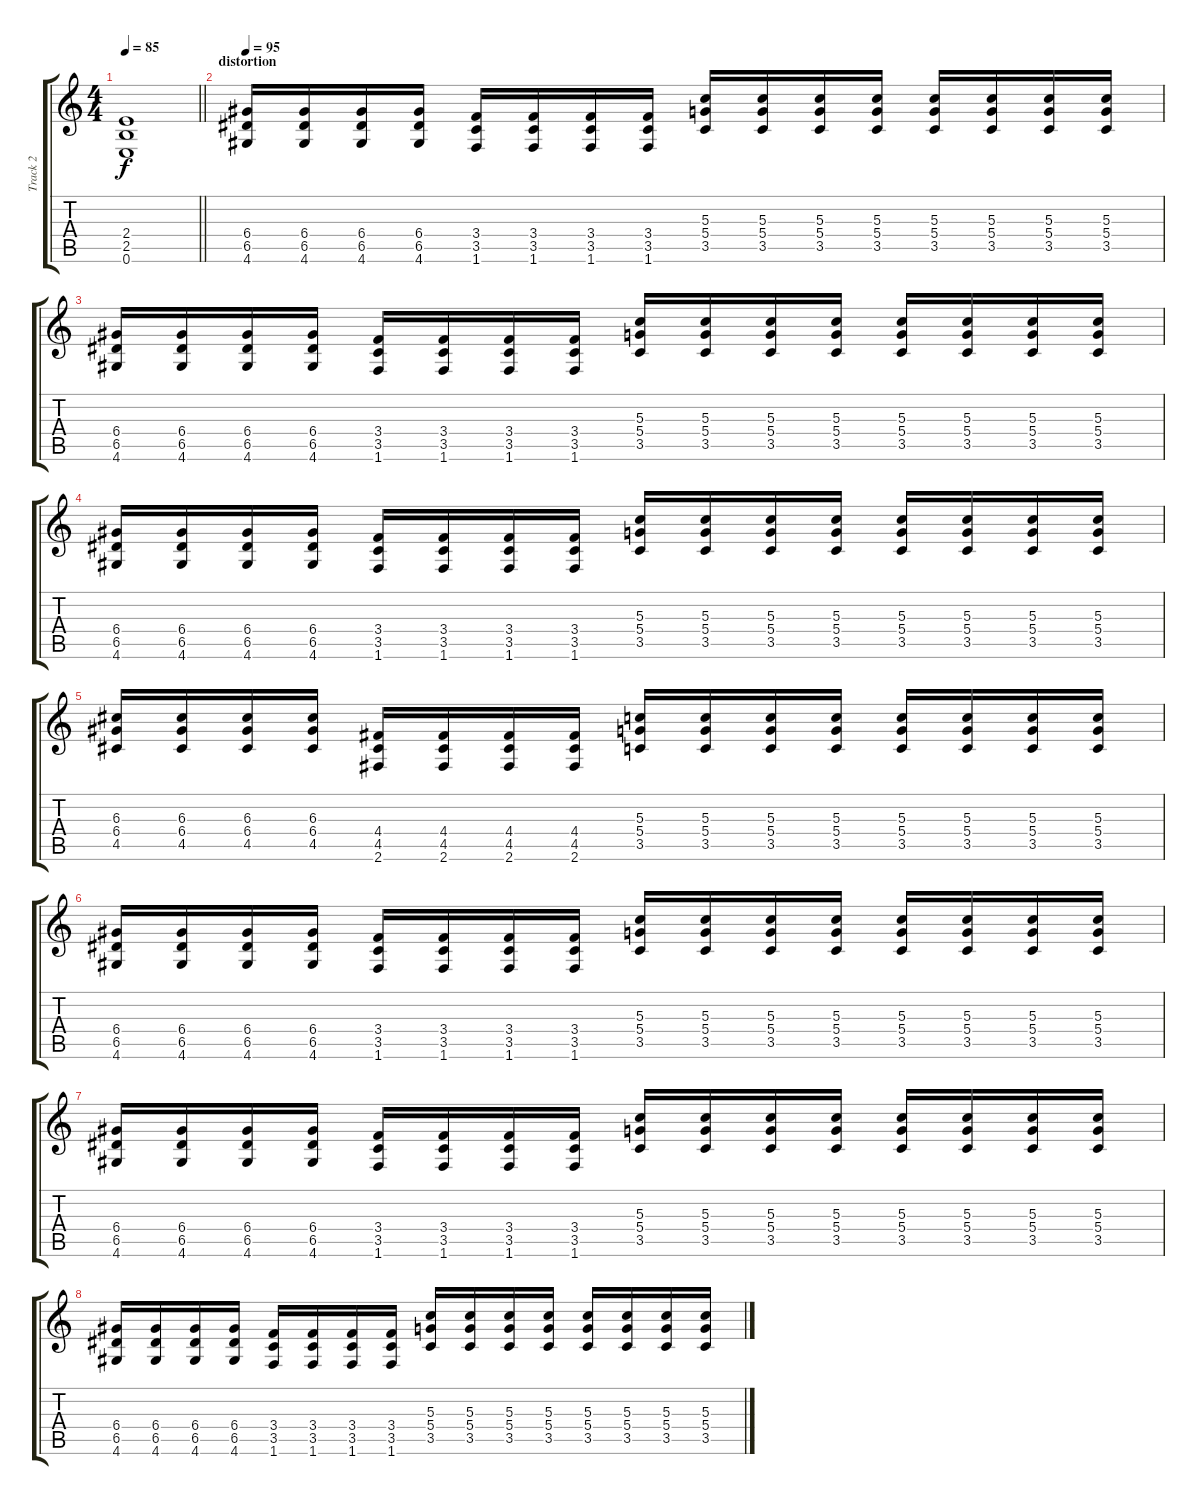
\track ("Track 2" "Track 2") {instrument electricguitarjazz}
\staff {score tabs}
\tuning (E4 B3 G3 D3 A2 E2) {hide}
\ts (4 4)
\tempo 85
\clef g2
\barLineRight lightlight
\ks c
(2.4{t} 2.5{t} 0.6{t}).1{dy f} |
\section ("" "distortion")
\tempo 95
(6.4 6.5 4.6).16{volume 14 instrument distortionguitar} (6.4 6.5 4.6).16 (6.4 6.5 4.6).16 (6.4 6.5 4.6).16 (3.4 3.5 1.6).16 (3.4 3.5 1.6).16 (3.4 3.5 1.6).16 (3.4 3.5 1.6).16 (5.3 5.4 3.5).16 (5.3 5.4 3.5).16 (5.3 5.4 3.5).16 (5.3 5.4 3.5).16 (5.3 5.4 3.5).16 (5.3 5.4 3.5).16 (5.3 5.4 3.5).16 (5.3 5.4 3.5).16 |
(6.4 6.5 4.6).16 (6.4 6.5 4.6).16 (6.4 6.5 4.6).16 (6.4 6.5 4.6).16 (3.4 3.5 1.6).16 (3.4 3.5 1.6).16 (3.4 3.5 1.6).16 (3.4 3.5 1.6).16 (5.3 5.4 3.5).16 (5.3 5.4 3.5).16 (5.3 5.4 3.5).16 (5.3 5.4 3.5).16 (5.3 5.4 3.5).16 (5.3 5.4 3.5).16 (5.3 5.4 3.5).16 (5.3 5.4 3.5).16 |
(6.4 6.5 4.6).16 (6.4 6.5 4.6).16 (6.4 6.5 4.6).16 (6.4 6.5 4.6).16 (3.4 3.5 1.6).16 (3.4 3.5 1.6).16 (3.4 3.5 1.6).16 (3.4 3.5 1.6).16 (5.3 5.4 3.5).16 (5.3 5.4 3.5).16 (5.3 5.4 3.5).16 (5.3 5.4 3.5).16 (5.3 5.4 3.5).16 (5.3 5.4 3.5).16 (5.3 5.4 3.5).16 (5.3 5.4 3.5).16 |
(6.3 6.4 4.5).16 (6.3 6.4 4.5).16 (6.3 6.4 4.5).16 (6.3 6.4 4.5).16 (4.4 4.5 2.6).16 (4.4 4.5 2.6).16 (4.4 4.5 2.6).16 (4.4 4.5 2.6).16 (5.3 5.4 3.5).16 (5.3 5.4 3.5).16 (5.3 5.4 3.5).16 (5.3 5.4 3.5).16 (5.3 5.4 3.5).16 (5.3 5.4 3.5).16 (5.3 5.4 3.5).16 (5.3 5.4 3.5).16 |
(6.4 6.5 4.6).16 (6.4 6.5 4.6).16 (6.4 6.5 4.6).16 (6.4 6.5 4.6).16 (3.4 3.5 1.6).16 (3.4 3.5 1.6).16 (3.4 3.5 1.6).16 (3.4 3.5 1.6).16 (5.3 5.4 3.5).16 (5.3 5.4 3.5).16 (5.3 5.4 3.5).16 (5.3 5.4 3.5).16 (5.3 5.4 3.5).16 (5.3 5.4 3.5).16 (5.3 5.4 3.5).16 (5.3 5.4 3.5).16 |
(6.4 6.5 4.6).16 (6.4 6.5 4.6).16 (6.4 6.5 4.6).16 (6.4 6.5 4.6).16 (3.4 3.5 1.6).16 (3.4 3.5 1.6).16 (3.4 3.5 1.6).16 (3.4 3.5 1.6).16 (5.3 5.4 3.5).16 (5.3 5.4 3.5).16 (5.3 5.4 3.5).16 (5.3 5.4 3.5).16 (5.3 5.4 3.5).16 (5.3 5.4 3.5).16 (5.3 5.4 3.5).16 (5.3 5.4 3.5).16 |
(6.4 6.5 4.6).16 (6.4 6.5 4.6).16 (6.4 6.5 4.6).16 (6.4 6.5 4.6).16 (3.4 3.5 1.6).16 (3.4 3.5 1.6).16 (3.4 3.5 1.6).16 (3.4 3.5 1.6).16 (5.3 5.4 3.5).16 (5.3 5.4 3.5).16 (5.3 5.4 3.5).16 (5.3 5.4 3.5).16 (5.3 5.4 3.5).16 (5.3 5.4 3.5).16 (5.3 5.4 3.5).16 (5.3 5.4 3.5).16
